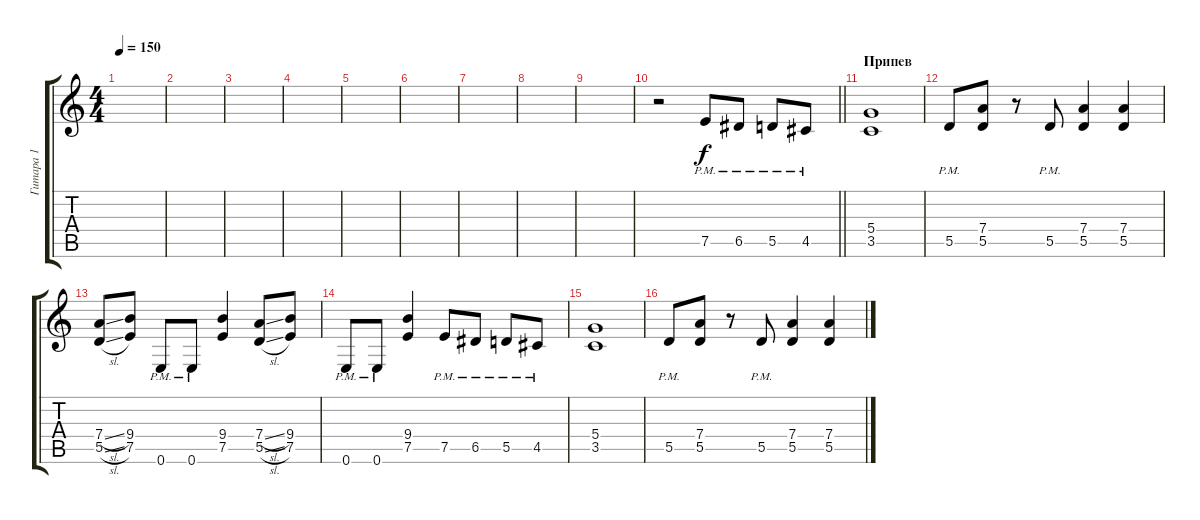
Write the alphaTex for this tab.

\track ("Гитара 1" "Гитара 1") {instrument acousticguitarsteel}
\staff {score tabs}
\tuning (E4 B3 G3 D3 A2 E2) {hide}
\ts (4 4)
\tempo 150
\clef g2
\ks c
|
|
|
|
|
|
|
|
|
\barLineRight lightlight
r.2 7.5{pm}.8 6.5{pm}.8 5.5{pm}.8 4.5{pm}.8 |
\section ("" "Припев")
(5.4 3.5).1 |
5.5{pm}.8 (7.4 5.5).8 r.8 5.5{pm}.8 (7.4 5.5).4 (7.4 5.5).4 |
(7.4{sl} 5.5{sl}).8 (9.4 7.5).8 0.6{pm}.8 0.6{pm}.8 (9.4 7.5).4 (7.4{sl} 5.5{sl}).8 (9.4 7.5).8 |
0.6{pm}.8 0.6{pm}.8 (9.4 7.5).4 7.5{pm}.8 6.5{pm}.8 5.5{pm}.8 4.5{pm}.8 |
(5.4 3.5).1 |
5.5{pm}.8 (7.4 5.5).8 r.8 5.5{pm}.8 (7.4 5.5).4 (7.4 5.5).4
